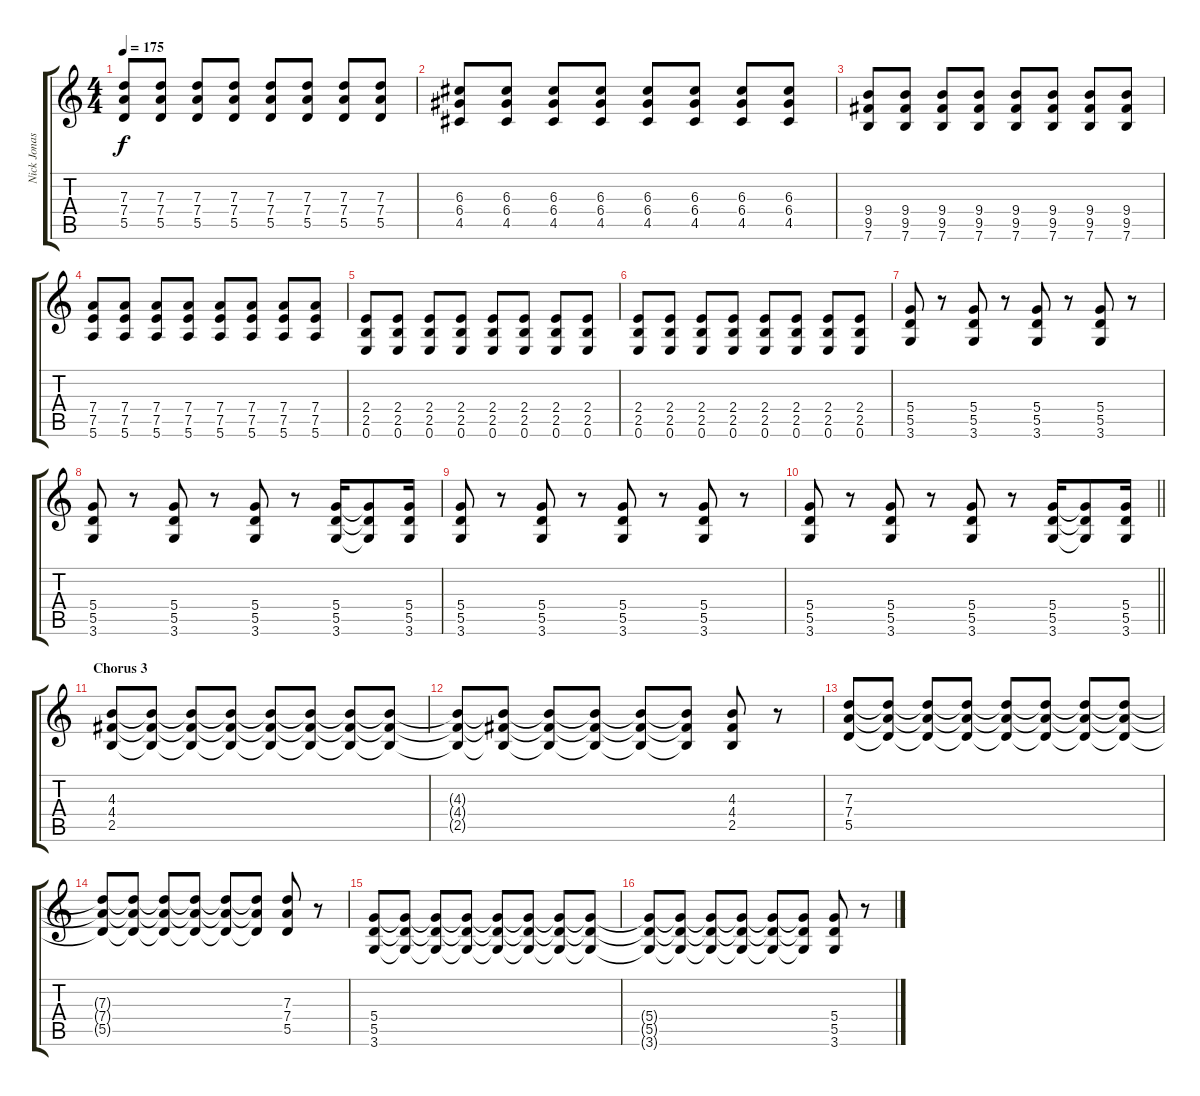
\track ("Nick Jonas Guitar" "Nick Jonas") {instrument distortionguitar}
\staff {score tabs}
\tuning (E4 B3 G3 D3 A2 E2) {hide}
\ts (4 4)
\tempo 175
\clef g2
\ks c
(7.3 7.4 5.5).8{dy f} (7.3 7.4 5.5).8 (7.3 7.4 5.5).8 (7.3 7.4 5.5).8 (7.3 7.4 5.5).8 (7.3 7.4 5.5).8 (7.3 7.4 5.5).8 (7.3 7.4 5.5).8 |
(6.3 6.4 4.5).8 (6.3 6.4 4.5).8 (6.3 6.4 4.5).8 (6.3 6.4 4.5).8 (6.3 6.4 4.5).8 (6.3 6.4 4.5).8 (6.3 6.4 4.5).8 (6.3 6.4 4.5).8 |
(9.4 9.5 7.6).8 (9.4 9.5 7.6).8 (9.4 9.5 7.6).8 (9.4 9.5 7.6).8 (9.4 9.5 7.6).8 (9.4 9.5 7.6).8 (9.4 9.5 7.6).8 (9.4 9.5 7.6).8 |
(7.4 7.5 5.6).8 (7.4 7.5 5.6).8 (7.4 7.5 5.6).8 (7.4 7.5 5.6).8 (7.4 7.5 5.6).8 (7.4 7.5 5.6).8 (7.4 7.5 5.6).8 (7.4 7.5 5.6).8 |
(2.4 2.5 0.6).8 (2.4 2.5 0.6).8 (2.4 2.5 0.6).8 (2.4 2.5 0.6).8 (2.4 2.5 0.6).8 (2.4 2.5 0.6).8 (2.4 2.5 0.6).8 (2.4 2.5 0.6).8 |
(2.4 2.5 0.6).8 (2.4 2.5 0.6).8 (2.4 2.5 0.6).8 (2.4 2.5 0.6).8 (2.4 2.5 0.6).8 (2.4 2.5 0.6).8 (2.4 2.5 0.6).8 (2.4 2.5 0.6).8 |
(5.4 5.5 3.6).8 r.8 (5.4 5.5 3.6).8 r.8 (5.4 5.5 3.6).8 r.8 (5.4 5.5 3.6).8 r.8 |
(5.4 5.5 3.6).8 r.8 (5.4 5.5 3.6).8 r.8 (5.4 5.5 3.6).8 r.8 (5.4 5.5 3.6).16 (5.4{t} 5.5{t} 3.6{t}).8 (5.4 5.5 3.6).16 |
(5.4 5.5 3.6).8 r.8 (5.4 5.5 3.6).8 r.8 (5.4 5.5 3.6).8 r.8 (5.4 5.5 3.6).8 r.8 |
\barLineRight lightlight
(5.4 5.5 3.6).8 r.8 (5.4 5.5 3.6).8 r.8 (5.4 5.5 3.6).8 r.8 (5.4 5.5 3.6).16 (5.4{t} 5.5{t} 3.6{t}).8 (5.4 5.5 3.6).16 |
\section ("" "Chorus 3")
(4.3 4.4 2.5).8 (4.3{t} 4.4{t} 2.5{t}).8 (4.3{t} 4.4{t} 2.5{t}).8 (4.3{t} 4.4{t} 2.5{t}).8 (4.3{t} 4.4{t} 2.5{t}).8 (4.3{t} 4.4{t} 2.5{t}).8 (4.3{t} 4.4{t} 2.5{t}).8 (4.3{t} 4.4{t} 2.5{t}).8 |
(4.3{t} 4.4{t} 2.5{t}).8 (4.3{t} 4.4{t} 2.5{t}).8 (4.3{t} 4.4{t} 2.5{t}).8 (4.3{t} 4.4{t} 2.5{t}).8 (4.3{t} 4.4{t} 2.5{t}).8 (4.3{t} 4.4{t} 2.5{t}).8 (4.3 4.4 2.5).8 r.8 |
(7.3 7.4 5.5).8 (7.3{t} 7.4{t} 5.5{t}).8 (7.3{t} 7.4{t} 5.5{t}).8 (7.3{t} 7.4{t} 5.5{t}).8 (7.3{t} 7.4{t} 5.5{t}).8 (7.3{t} 7.4{t} 5.5{t}).8 (7.3{t} 7.4{t} 5.5{t}).8 (7.3{t} 7.4{t} 5.5{t}).8 |
(7.3{t} 7.4{t} 5.5{t}).8 (7.3{t} 7.4{t} 5.5{t}).8 (7.3{t} 7.4{t} 5.5{t}).8 (7.3{t} 7.4{t} 5.5{t}).8 (7.3{t} 7.4{t} 5.5{t}).8 (7.3{t} 7.4{t} 5.5{t}).8 (7.3 7.4 5.5).8 r.8 |
(5.4 5.5 3.6).8 (5.4{t} 5.5{t} 3.6{t}).8 (5.4{t} 5.5{t} 3.6{t}).8 (5.4{t} 5.5{t} 3.6{t}).8 (5.4{t} 5.5{t} 3.6{t}).8 (5.4{t} 5.5{t} 3.6{t}).8 (5.4{t} 5.5{t} 3.6{t}).8 (5.4{t} 5.5{t} 3.6{t}).8 |
(5.4{t} 5.5{t} 3.6{t}).8 (5.4{t} 5.5{t} 3.6{t}).8 (5.4{t} 5.5{t} 3.6{t}).8 (5.4{t} 5.5{t} 3.6{t}).8 (5.4{t} 5.5{t} 3.6{t}).8 (5.4{t} 5.5{t} 3.6{t}).8 (5.4 5.5 3.6).8 r.8
